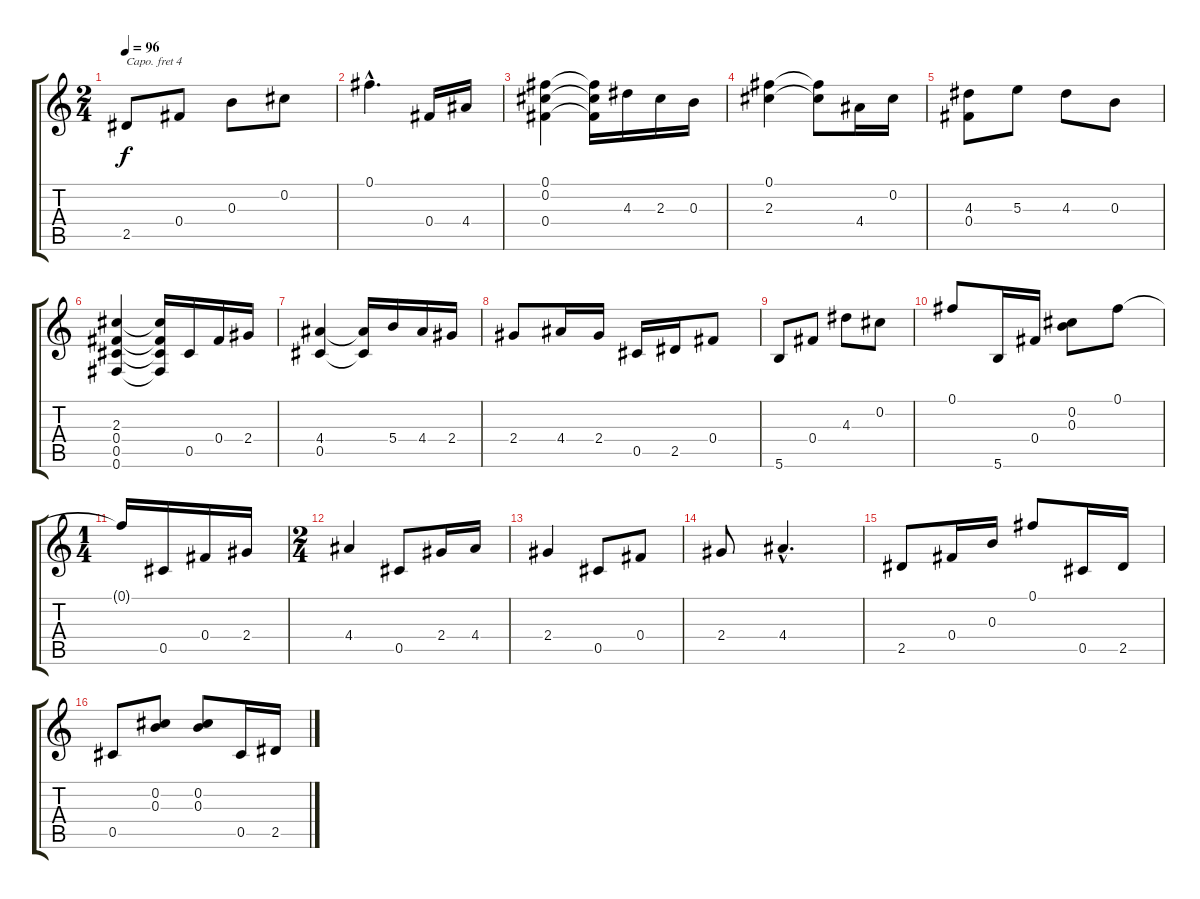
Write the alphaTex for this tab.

\track "" {instrument acousticguitarsteel}
\staff {score tabs}
\capo 4
\tuning (D4 A3 G3 D3 A2 D2) {hide}
\ts (2 4)
\tempo 96
\clef g2
\ks c
2.5.8{dy f} 0.4.8 0.3.8 0.2.8 |
0.1{hac}.4{d} 0.4.16 4.4.16 |
(0.1 0.2 0.4).4 (0.1{t} 0.2{t} 0.4{t}).16 4.3.16 2.3.16 0.3.16 |
(0.1 2.3).4 (0.1{t} 2.3{t}).8 4.4.16 0.2.16 |
(4.3 0.4).8 5.3.8 4.3.8 0.3.8 |
(2.3 0.4 0.5 0.6).4 (2.3{t} 0.4{t} 0.5{t} 0.6{t}).16 0.5.16 0.4.16 2.4.16 |
(4.4 0.5).4 (4.4{t} 0.5{t}).16 5.4.16 4.4.16 2.4.16 |
2.4.8 4.4.16 2.4.16 0.5.16 2.5.16 0.4.8 |
5.6.8 0.4.8 4.3.8 0.2.8 |
0.1.8 5.6.16 0.4.16 (0.2 0.3).8 0.1.8 |
\ts (1 4)
0.1{t}.16 0.5.16 0.4.16 2.4.16 |
\ts (2 4)
4.4.4 0.5.8 2.4.16 4.4.16 |
2.4.4 0.5.8 0.4.8 |
2.4.8 4.4{hac}.4{d} |
2.5.8 0.4.16 0.3.16 0.1.8 0.5.16 2.5.16 |
0.5.8 (0.2 0.3).8 (0.2 0.3).8 0.5.16 2.5.16
